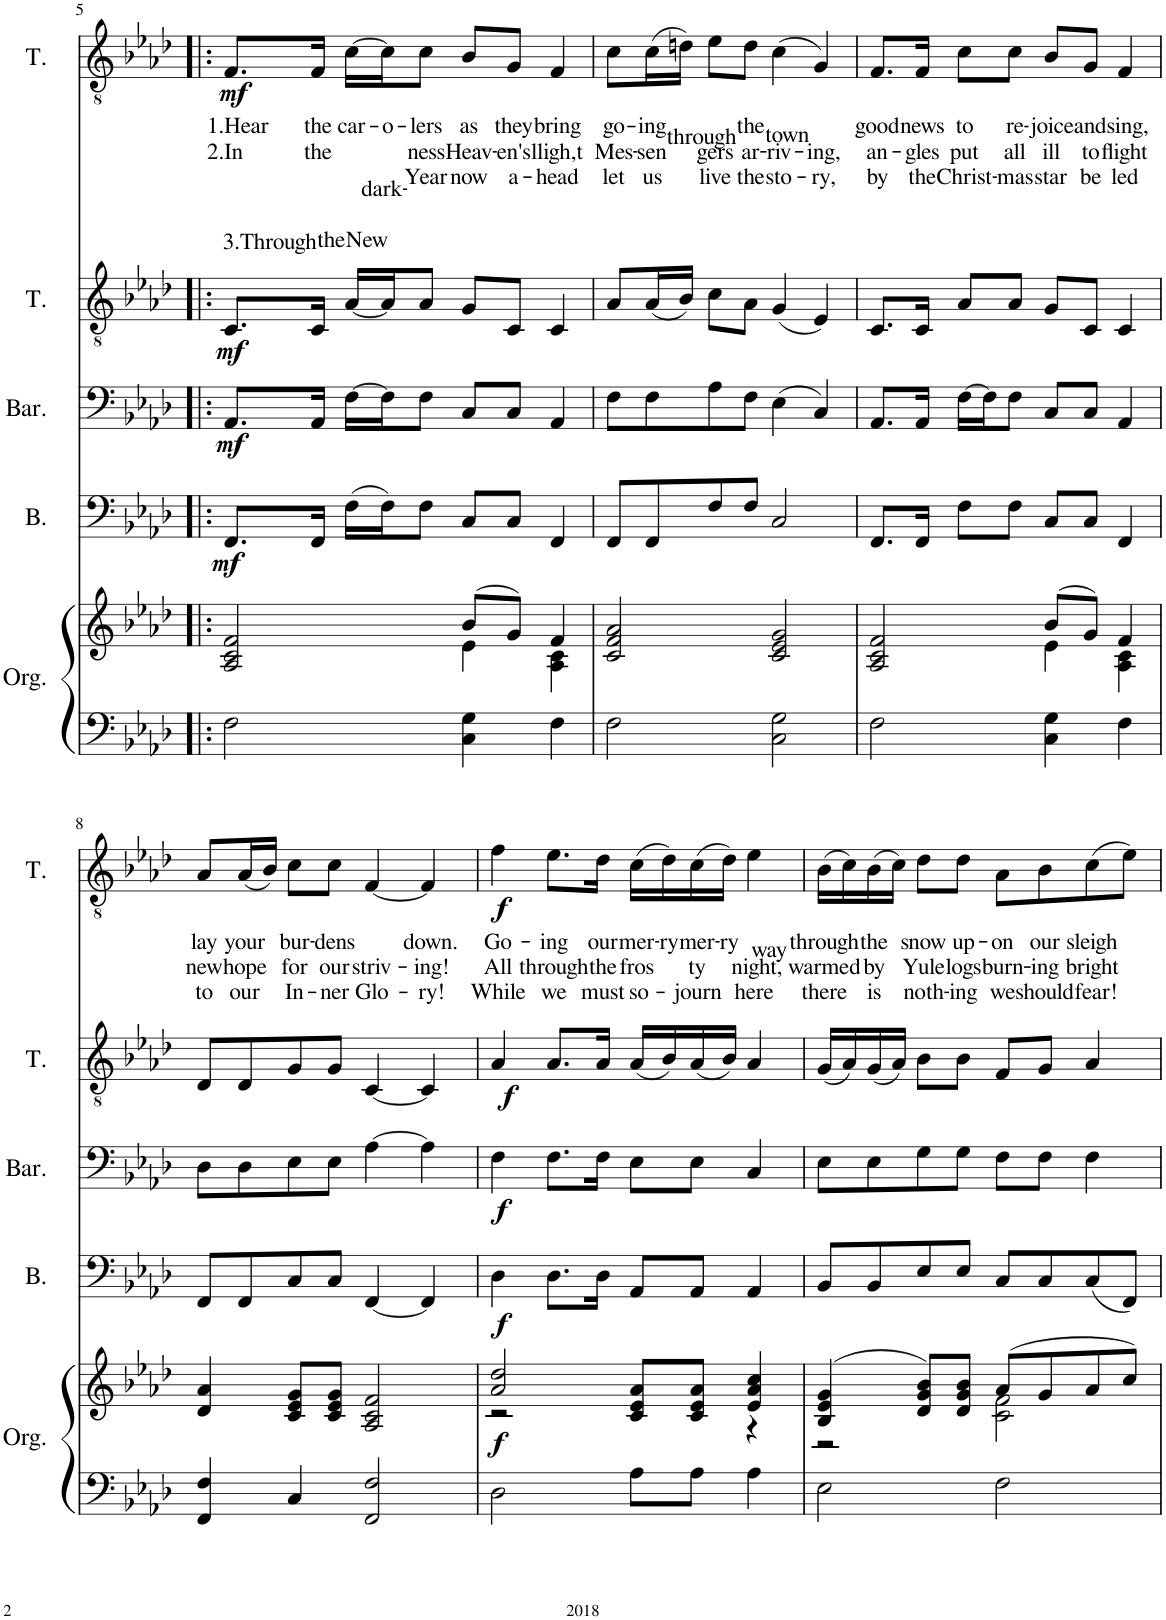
**kern	**kern	**dynam	**kern	**dynam	**kern	**dynam	**kern	**dynam	**kern	**text	**text	**text	**dynam
*part5	*part5	*part5	*part4	*part4	*part3	*part3	*part2	*part2	*part1	*part1	*part1	*part1	*part1
*staff6	*staff5	*staff5/6	*staff4	*staff4	*staff3	*staff3	*staff2	*staff2	*staff1	*staff1	*staff1	*staff1	*staff1
*I"Organ	*	*	*I"Bass	*	*I"Baritone	*	*I"Tenor II	*	*I"Tenor I	*	*	*	*
*I'Org.	*	*	*I'B.	*	*I'Bar.	*	*I'T.	*	*I'T.	*	*	*	*
!!LO:PB:g=z
*clefF4	*clefG2	*	*clefF4	*	*clefF4	*	*clefGv2	*	*clefGv2	*	*	*	*
*k[b-e-a-d-]	*k[b-e-a-d-]	*	*k[b-e-a-d-]	*	*k[b-e-a-d-]	*	*k[b-e-a-d-]	*	*k[b-e-a-d-]	*	*	*	*
*M4/4	*M4/4	*	*M4/4	*	*M4/4	*	*M4/4	*	*M4/4	*	*	*	*
=5!|:	=5!|:	=5!|:	=5!|:	=5!|:	=5!|:	=5!|:	=5!|:	=5!|:	=5!|:	=5!|:	=5!|:	=5!|:	=5!|:
*	*^	*	*	*	*	*	*	*	*	*	*	*	*
!	!	!	!	!	!LO:DY:b	!	!LO:DY:b	!	!LO:DY:b	!	!LO:LY:b	!LO:LY:b	!LO:LY:b	!LO:DY:b
2F\	2A-/ 2c/ 2f/	2ryy	.	8.FF/L	mf	8.AA-/L	mf	8.C/L	mf	8.F/L	1.Hear	2.In	3.Through	mf
!	!	!	!	!	!	!	!	!	!	!	!LO:LY:b	!LO:LY:b	!LO:LY:b	!
.	.	.	.	16FF/Jk	.	16AA-/Jk	.	16C/Jk	.	16F/Jk	the	the	the	.
!	!	!	!	!	!	!	!	!	!	!	!LO:LY:b	!LO:LY:b	!LO:LY:b	!
.	.	.	.	(16F\LL	.	[16F\LL	.	[16A-/LL	.	[16c\LL	car-	dark-	New	.
!	!	!	!	!	!	!	!	!	!	!	!LO:LY:b	!	!	!
.	.	.	.	16F\J)	.	16F\J]	.	16A-/J]	.	16c\J]	-o-	.	.	.
!	!	!	!	!	!	!	!	!	!	!	!LO:LY:b	!LO:LY:b	!LO:LY:b	!
.	.	.	.	8F\J	.	8F\J	.	8A-/J	.	8c\J	-lers	ness	Year	.
!	!	!	!	!	!	!	!	!	!	!	!LO:LY:b	!LO:LY:b	!LO:LY:b	!
4C\ 4G\	(8b-/L	4e-\	.	8C/L	.	8C/L	.	8G/L	.	8B-/L	as	Heav-	now	.
!	!	!	!	!	!	!	!	!	!	!	!LO:LY:b	!LO:LY:b	!LO:LY:b	!
.	8g/J)	.	.	8C/J	.	8C/J	.	8C/J	.	8G/J	they	-en's	a-	.
!	!	!	!	!	!	!	!	!	!	!	!LO:LY:b	!LO:LY:b	!LO:LY:b	!
4F\	4f/	4A-\ 4c\	.	4FF/	.	4AA-/	.	4C/	.	4F/	bring	lligh,t	-head	.
=6	=6	=6	=6	=6	=6	=6	=6	=6	=6	=6	=6	=6	=6	=6
!	!	!	!	!	!	!	!	!	!	!	!LO:LY:b	!LO:LY:b	!LO:LY:b	!
*	*v	*v	*	*	*	*	*	*	*	*	*	*	*	*
2F\	2c/ 2f/ 2a-/	.	8FF/L	.	8F\L	.	8A-/L	.	8c\L	go-	Mes-	let	.
!	!	!	!	!	!	!	!	!	!	!LO:LY:b	!LO:LY:b	!LO:LY:b	!
.	.	.	8FF/	.	8F\	.	(16A-/L	.	(16c\L	-ing	-sen	us	.
.	.	.	.	.	.	.	16B-/JJ)	.	16dn\JJ)	.	.	.	.
!	!	!	!	!	!	!	!	!	!	!LO:LY:b	!LO:LY:b	!LO:LY:b	!
.	.	.	8F/	.	8A-\	.	8c\L	.	8e-\L	through	gers	live	.
!	!	!	!	!	!	!	!	!	!	!LO:LY:b	!LO:LY:b	!LO:LY:b	!
.	.	.	8F/J	.	8F\J	.	8A-\J	.	8d\J	the	ar-	the	.
!	!	!	!	!	!	!	!	!	!	!LO:LY:b	!LO:LY:b	!LO:LY:b	!
2C\ 2G\	2c/ 2e-/ 2g/	.	2C/	.	(4E-\	.	(4G/	.	(4c\	town	-riv-	sto-	.
!	!	!	!	!	!	!	!	!	!	!	!LO:LY:b	!LO:LY:b	!
.	.	.	.	.	4C/)	.	4E-/)	.	4G/)	.	-ing,	-ry,	.
=7	=7	=7	=7	=7	=7	=7	=7	=7	=7	=7	=7	=7	=7
*	*^	*	*	*	*	*	*	*	*	*	*	*	*
!	!	!	!	!	!	!	!	!	!	!	!LO:LY:b	!LO:LY:b	!LO:LY:b	!
2F\	2A-/ 2c/ 2f/	2ryy	.	8.FF/L	.	8.AA-/L	.	8.C/L	.	8.F/L	good	an-	by	.
!	!	!	!	!	!	!	!	!	!	!	!LO:LY:b	!LO:LY:b	!LO:LY:b	!
.	.	.	.	16FF/Jk	.	16AA-/Jk	.	16C/Jk	.	16F/Jk	news	-gles	the	.
!	!	!	!	!	!	!	!	!	!	!	!LO:LY:b	!LO:LY:b	!LO:LY:b	!
.	.	.	.	8F\L	.	[16F\LL	.	8A-/L	.	8c\L	to	put	Christ-	.
.	.	.	.	.	.	16F\J]	.	.	.	.	.	.	.	.
!	!	!	!	!	!	!	!	!	!	!	!LO:LY:b	!LO:LY:b	!LO:LY:b	!
.	.	.	.	8F\J	.	8F\J	.	8A-/J	.	8c\J	re-	all	-mas	.
!	!	!	!	!	!	!	!	!	!	!	!LO:LY:b	!LO:LY:b	!LO:LY:b	!
4C\ 4G\	(8b-/L	4e-\	.	8C/L	.	8C/L	.	8G/L	.	8B-/L	-joice	ill	star	.
!	!	!	!	!	!	!	!	!	!	!	!LO:LY:b	!LO:LY:b	!LO:LY:b	!
.	8g/J)	.	.	8C/J	.	8C/J	.	8C/J	.	8G/J	and	to	be	.
!	!	!	!	!	!	!	!	!	!	!	!LO:LY:b	!LO:LY:b	!LO:LY:b	!
4F\	4f/	4A-\ 4c\	.	4FF/	.	4AA-/	.	4C/	.	4F/	sing,	flight	led	.
!!LO:LB:g=z
=8	=8	=8	=8	=8	=8	=8	=8	=8	=8	=8	=8	=8	=8	=8
!	!	!	!	!	!	!	!	!	!	!	!LO:LY:b	!LO:LY:b	!LO:LY:b	!
*	*v	*v	*	*	*	*	*	*	*	*	*	*	*	*
4FF/ 4F/	4d-/ 4a-/	.	8FF/L	.	8D-\L	.	8D-/L	.	8A-/L	lay	new	to	.
!	!	!	!	!	!	!	!	!	!	!LO:LY:b	!LO:LY:b	!LO:LY:b	!
.	.	.	8FF/	.	8D-\	.	8D-/	.	(16A-/L	your	hope	our	.
.	.	.	.	.	.	.	.	.	16B-/JJ)	.	.	.	.
!	!	!	!	!	!	!	!	!	!	!LO:LY:b	!LO:LY:b	!LO:LY:b	!
4C/	8c/ 8e-/ 8g/L	.	8C/	.	8E-\	.	8G/	.	8c\L	bur-	for	In-	.
!	!	!	!	!	!	!	!	!	!	!LO:LY:b	!LO:LY:b	!LO:LY:b	!
.	8c/ 8e-/ 8g/J	.	8C/J	.	8E-\J	.	8G/J	.	8c\J	-dens	our	-ner	.
!	!	!	!	!	!	!	!	!	!	!	!LO:LY:b	!LO:LY:b	!
2FF/ 2F/	2A-/ 2c/ 2f/	.	[4FF/	.	[4A-\	.	[4C/	.	[4F/	.	striv-	Glo-	.
!	!	!	!	!	!	!	!	!	!	!LO:LY:b	!LO:LY:b	!LO:LY:b	!
.	.	.	4FF/]	.	4A-\]	.	4C/]	.	4F/]	down.	-ing!	-ry!	.
=9	=9	=9	=9	=9	=9	=9	=9	=9	=9	=9	=9	=9	=9
*	*^	*	*	*	*	*	*	*	*	*	*	*	*
!	!	!	!LO:DY:b	!	!LO:DY:b	!	!LO:DY:b	!	!LO:DY:b	!	!LO:LY:b	!LO:LY:b	!LO:LY:b	!LO:DY:b
2D-\	2a-/ 2dd-/	2r	f	4D-\	f	4F\	f	4A-/	f	4f\	Go-	All	While	f
!	!	!	!	!	!	!	!	!	!	!	!LO:LY:b	!LO:LY:b	!LO:LY:b	!
.	.	.	.	8.D-\L	.	8.F\L	.	8.A-/L	.	8.e-\L	-ing	through	we	.
!	!	!	!	!	!	!	!	!	!	!	!LO:LY:b	!LO:LY:b	!LO:LY:b	!
.	.	.	.	16D-\Jk	.	16F\Jk	.	16A-/Jk	.	16d-\Jk	our	the	must	.
!	!	!	!	!	!	!	!	!	!	!	!LO:LY:b	!LO:LY:b	!LO:LY:b	!
8A-\L	8c/ 8e-/ 8a-/L	4ryy	.	8AA-/L	.	8E-\L	.	(16A-/LL	.	(16c\LL	mer-	fros	so-	.
!	!	!	!	!	!	!	!	!	!	!	!LO:LY:b	!	!	!
.	.	.	.	.	.	.	.	16B-/)	.	16d-\)	-ry	.	.	.
!	!	!	!	!	!	!	!	!	!	!	!LO:LY:b	!LO:LY:b	!LO:LY:b	!
8A-\J	8c/ 8e-/ 8a-/J	.	.	8AA-/J	.	8E-\J	.	(16A-/	.	(16c\	mer-	ty	journ	.
!	!	!	!	!	!	!	!	!	!	!	!LO:LY:b	!	!	!
.	.	.	.	.	.	.	.	16B-/JJ)	.	16d-\JJ)	-ry	.	.	.
!	!	!	!	!	!	!	!	!	!	!	!LO:LY:b	!LO:LY:b	!LO:LY:b	!
4A-\	4e-/ 4a-/ 4cc/	4r	.	4AA-/	.	4C/	.	4A-/	.	4e-\	way	night,	here	.
=10	=10	=10	=10	=10	=10	=10	=10	=10	=10	=10	=10	=10	=10	=10
!	!	!	!	!	!	!	!	!	!	!	!LO:LY:b	!LO:LY:b	!LO:LY:b	!
2E-\	(4B-/ 4e-/ 4g/	2r	.	8BB-/L	.	8E-\L	.	(16G/LL	.	(16B-\LL	through	warmed	there	.
.	.	.	.	.	.	.	.	16A-/)	.	16c\)	.	.	.	.
!	!	!	!	!	!	!	!	!	!	!	!LO:LY:b	!LO:LY:b	!LO:LY:b	!
.	.	.	.	8BB-/	.	8E-\	.	(16G/	.	(16B-\	the	by	is	.
.	.	.	.	.	.	.	.	16A-/JJ)	.	16c\JJ)	.	.	.	.
!	!	!	!	!	!	!	!	!	!	!	!LO:LY:b	!LO:LY:b	!LO:LY:b	!
.	8d-/ 8g/ 8b-/L)	.	.	8E-/	.	8G\	.	8B-\L	.	8d-\L	snow	Yule	noth-	.
!	!	!	!	!	!	!	!	!	!	!	!LO:LY:b	!LO:LY:b	!LO:LY:b	!
.	8d-/ 8g/ 8b-/J	.	.	8E-/J	.	8G\J	.	8B-\J	.	8d-\J	up-	logs	-ing	.
!	!	!	!	!	!	!	!	!	!	!	!LO:LY:b	!LO:LY:b	!LO:LY:b	!
2F\	(8a-/L	2c\ 2f\	.	8C/L	.	8F\L	.	8F/L	.	8A-\L	-on	burn-	we	.
!	!	!	!	!	!	!	!	!	!	!	!LO:LY:b	!LO:LY:b	!LO:LY:b	!
.	8g/	.	.	8C/	.	8F\J	.	8G/J	.	8B-\	our	-ing	should	.
!	!	!	!	!	!	!	!	!	!	!	!LO:LY:b	!LO:LY:b	!LO:LY:b	!
.	8a-/	.	.	(8C/	.	4F\	.	4A-/	.	(8c\	sleigh	bright	fear!	.
.	8cc/J)	.	.	8FF/J)	.	.	.	.	.	8e-\J)	.	.	.	.
*	*v	*v	*	*	*	*	*	*	*	*	*	*	*	*
=	=	=	=	=	=	=	=	=	=	=	=	=	=
*-	*-	*-	*-	*-	*-	*-	*-	*-	*-	*-	*-	*-	*-
